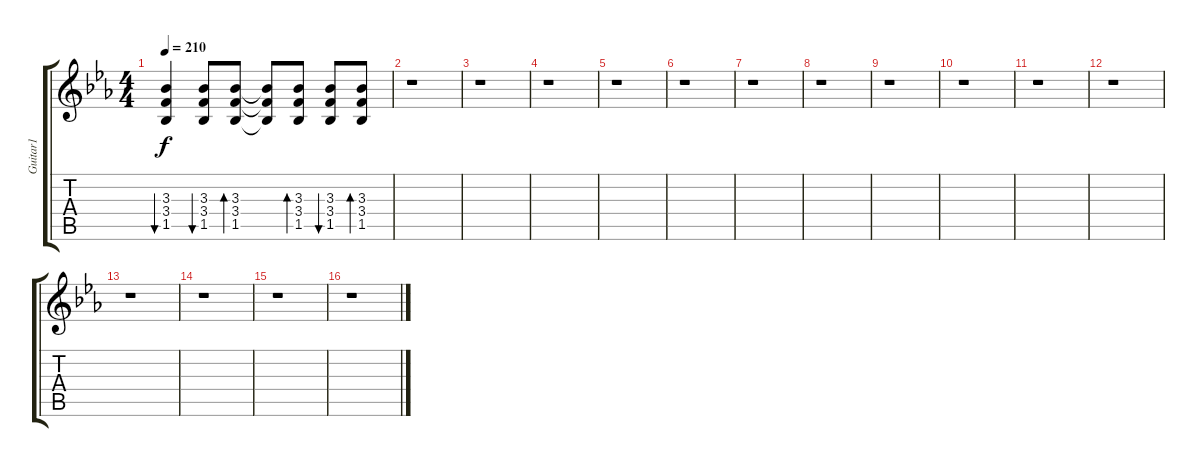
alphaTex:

\track ("Guitar1" "Guitar1") {instrument electricguitarclean}
\staff {score tabs}
\tuning (E4 B3 G3 D3 A2 E2) {hide}
\ts (4 4)
\tempo 210
\clef g2
\ks cminor
(3.3 3.4 1.5).4{bu 120 dy f} (3.3 3.4 1.5).8{bu 120} (3.3 3.4 1.5).8{bd 120} (3.3{t} 3.4{t} 1.5{t}).8 (3.3 3.4 1.5).8{bd 120} (3.3 3.4 1.5).8{bu 120} (3.3 3.4 1.5).8{bd 120} |
r.1 |
r.1 |
r.1 |
r.1 |
r.1 |
r.1 |
r.1 |
r.1 |
r.1 |
r.1 |
r.1 |
r.1 |
r.1 |
r.1 |
r.1
